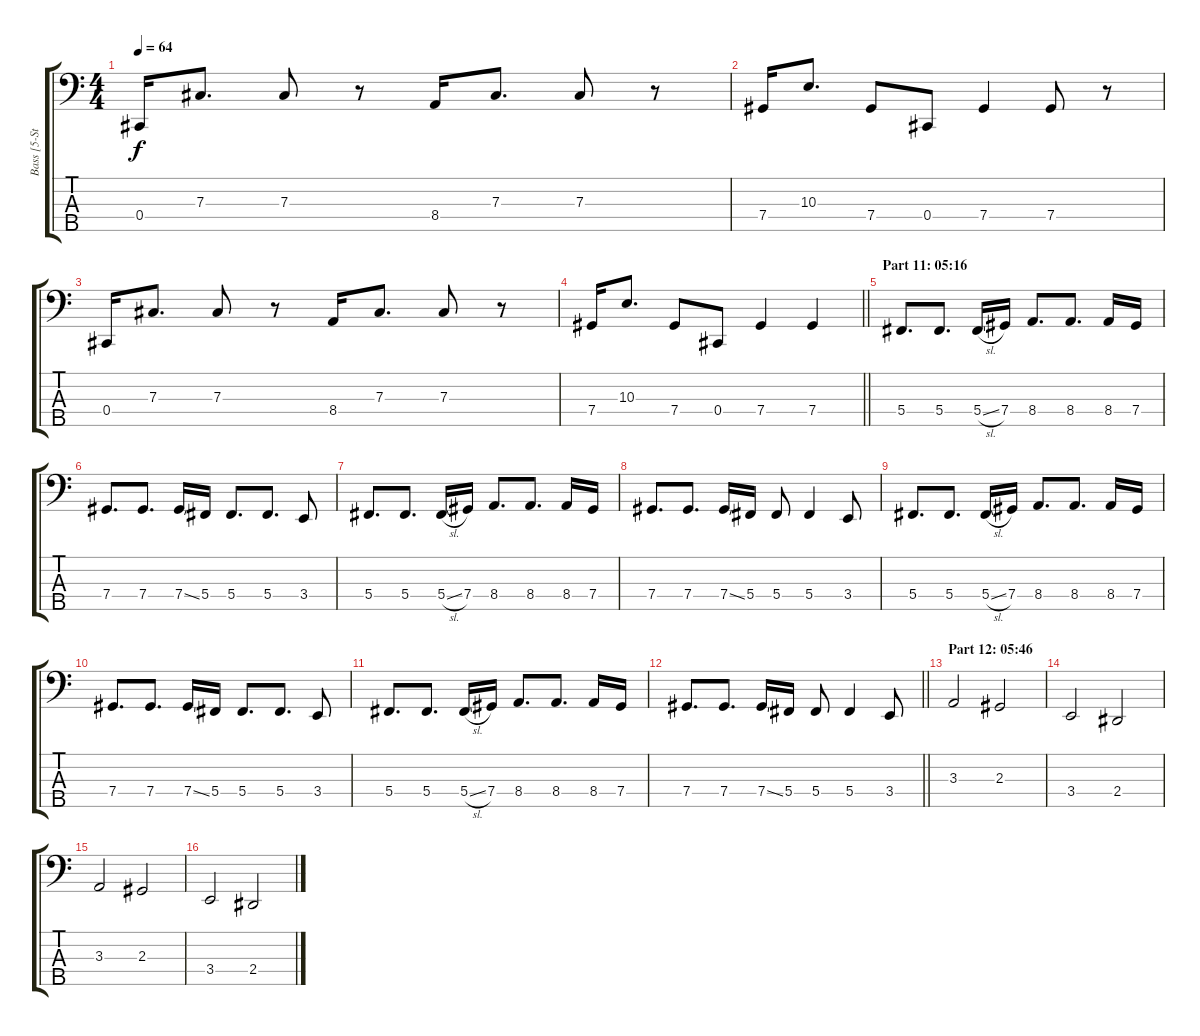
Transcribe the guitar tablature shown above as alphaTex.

\track ("Bass [5-String]" "Bass [5-St") {instrument electricbasspick}
\staff {score tabs}
\tuning (E2 B1 Gb1 Db1 Ab0) {hide}
\ts (4 4)
\tempo 64
\clef f4
\ks c
0.4.16{dy f} 7.3.8{d} 7.3.8 r.8 8.4.16 7.3.8{d} 7.3.8 r.8 |
7.4.16 10.3.8{d} 7.4.8 0.4.8 7.4.4 7.4.8 r.8 |
0.4.16 7.3.8{d} 7.3.8 r.8 8.4.16 7.3.8{d} 7.3.8 r.8 |
\barLineRight lightlight
7.4.16 10.3.8{d} 7.4.8 0.4.8 7.4.4 7.4.4 |
\section ("" "Part 11: 05:16")
5.4.8{d} 5.4.8{d} 5.4{sl}.16 7.4.16 8.4.8{d} 8.4.8{d} 8.4.16 7.4.16 |
7.4.8{d} 7.4.8{d} 7.4{ss}.16 5.4.16 5.4.8{d} 5.4.8{d} 3.4.8 |
5.4.8{d} 5.4.8{d} 5.4{sl}.16 7.4.16 8.4.8{d} 8.4.8{d} 8.4.16 7.4.16 |
7.4.8{d} 7.4.8{d} 7.4{ss}.16 5.4.16 5.4.8 5.4.4 3.4.8 |
5.4.8{d} 5.4.8{d} 5.4{sl}.16 7.4.16 8.4.8{d} 8.4.8{d} 8.4.16 7.4.16 |
7.4.8{d} 7.4.8{d} 7.4{ss}.16 5.4.16 5.4.8{d} 5.4.8{d} 3.4.8 |
5.4.8{d} 5.4.8{d} 5.4{sl}.16 7.4.16 8.4.8{d} 8.4.8{d} 8.4.16 7.4.16 |
\barLineRight lightlight
7.4.8{d} 7.4.8{d} 7.4{ss}.16 5.4.16 5.4.8 5.4.4 3.4.8 |
\section ("" "Part 12: 05:46")
3.3.2 2.3.2 |
3.4.2 2.4.2 |
3.3.2 2.3.2 |
3.4.2 2.4.2
